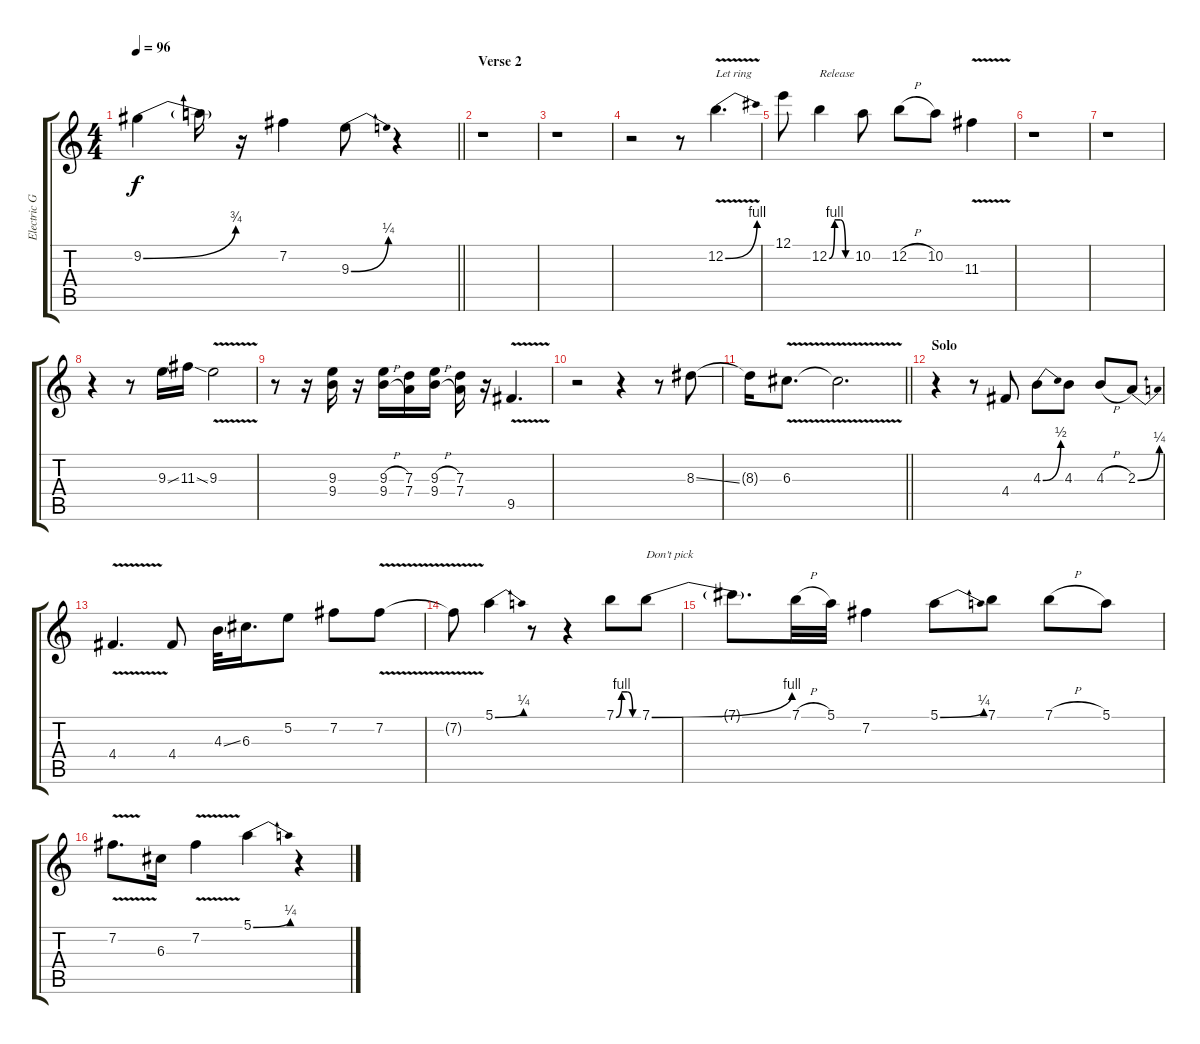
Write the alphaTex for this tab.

\track ("Electric Guitar" "Electric G") {instrument overdrivenguitar}
\staff {score tabs}
\tuning (E4 B3 G3 D3 A2 E2) {hide}
\ts (4 4)
\tempo 96
\clef g2
\barLineRight lightlight
\ks c
9.2{be (bend 0 0 60 3)}.4{dy f} 9.2{t}.16 r.16 7.2.4 9.3{be (bend 0 0 60 1)}.8 r.4 |
\section ("" "Verse 2")
r.1 |
r.1 |
r.2 r.8 12.2{be (bend 0 0 60 4) v}.4{d txt "Let ring"} |
12.1.8 12.2{be (custom 0 0 15 4 30 4 45 0 60 0)}.4{txt "Release"} 10.2.8 12.2{h}.8 10.2.8 11.3{v}.4 |
r.1 |
r.1 |
r.4 r.8 9.3{ss}.16 11.3{ss}.16 9.3{v}.2 |
r.8 r.16 (9.3 9.4).16 r.16 (9.3{h} 9.4{h}).16 (7.3 7.4).16 (9.3{h} 9.4{h}).16 (7.3 7.4).16 r.16 9.5{v}.4{d} |
r.2 r.4 r.8 8.3{ss}.8 |
\barLineRight lightlight
8.3{t}.16 6.3{v}.8{d} 6.3{t}.2{d} |
\section ("" "Solo")
r.4 r.8 4.4.8 4.3{be (bend 0 0 60 2)}.8 4.3.8 4.3{h}.8 2.3{be (bend 0 0 60 1)}.8 |
4.4{v}.4{d} 4.4.8 4.3{ss}.32 6.3.16{d} 5.2.8 7.2.8 7.2{v}.8 |
7.2{t}.8 5.1{be (bend 0 0 60 1)}.4 r.8 r.4 7.1{be (custom 0 0 15 4 30 4 45 0 60 0)}.8 7.1{be (bend 0 0 60 4)}.8{txt "Don't pick"} |
7.1{t}.8{d} 7.1{h}.32 5.1.32 7.2.4 5.1{be (bend 0 0 60 1)}.8 7.1.8 7.1{h}.8 5.1.8 |
7.2{v}.8{d} 6.3.16 7.2{v}.4 5.1{be (bend 0 0 60 1)}.4 r.4
